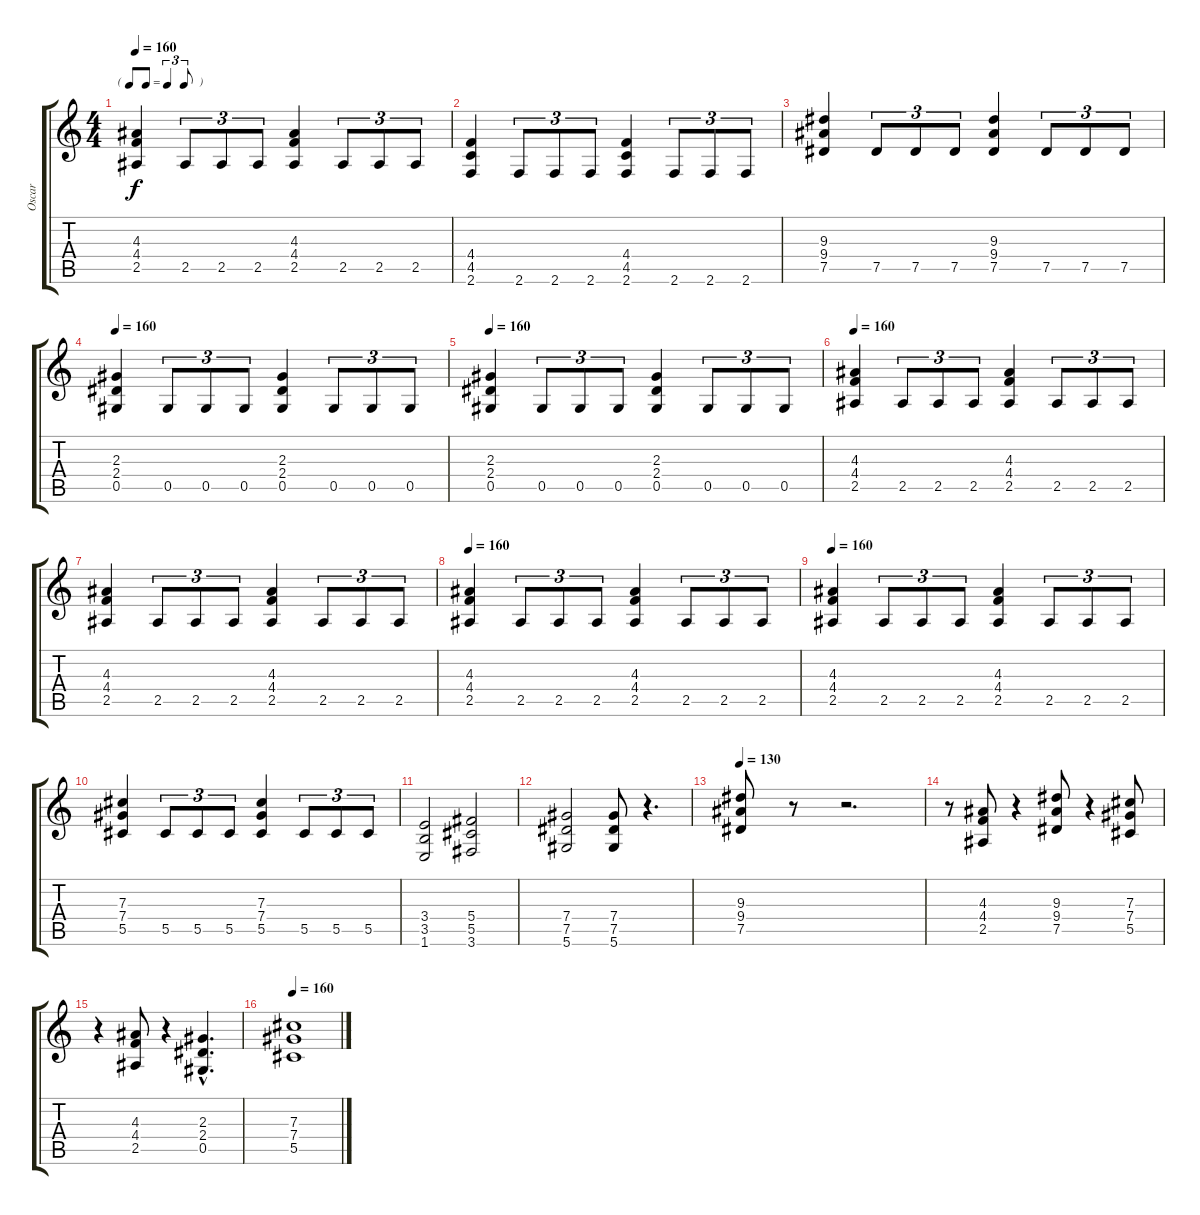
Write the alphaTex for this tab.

\track ("Oscar" "Oscar") {instrument distortionguitar}
\staff {score tabs}
\tuning (Eb4 Bb3 Gb3 Db3 Ab2 Eb2) {hide}
\ts (4 4)
\tf triplet8th
\tempo 160
\clef g2
\ks c
(4.3 4.4 2.5).4{dy f} 2.5.8{tu (3 2)} 2.5.8{tu (3 2)} 2.5.8{tu (3 2)} (4.3 4.4 2.5).4 2.5.8{tu (3 2)} 2.5.8{tu (3 2)} 2.5.8{tu (3 2)} |
(4.4 4.5 2.6).4 2.6.8{tu (3 2)} 2.6.8{tu (3 2)} 2.6.8{tu (3 2)} (4.4 4.5 2.6).4 2.6.8{tu (3 2)} 2.6.8{tu (3 2)} 2.6.8{tu (3 2)} |
(9.3 9.4 7.5).4 7.5.8{tu (3 2)} 7.5.8{tu (3 2)} 7.5.8{tu (3 2)} (9.3 9.4 7.5).4 7.5.8{tu (3 2)} 7.5.8{tu (3 2)} 7.5.8{tu (3 2)} |
\tempo 160
(2.3 2.4 0.5).4 0.5.8{tu (3 2)} 0.5.8{tu (3 2)} 0.5.8{tu (3 2)} (2.3 2.4 0.5).4 0.5.8{tu (3 2)} 0.5.8{tu (3 2)} 0.5.8{tu (3 2)} |
\tempo 160
(2.3 2.4 0.5).4 0.5.8{tu (3 2)} 0.5.8{tu (3 2)} 0.5.8{tu (3 2)} (2.3 2.4 0.5).4 0.5.8{tu (3 2)} 0.5.8{tu (3 2)} 0.5.8{tu (3 2)} |
\tempo 160
(4.3 4.4 2.5).4 2.5.8{tu (3 2)} 2.5.8{tu (3 2)} 2.5.8{tu (3 2)} (4.3 4.4 2.5).4 2.5.8{tu (3 2)} 2.5.8{tu (3 2)} 2.5.8{tu (3 2)} |
(4.3 4.4 2.5).4 2.5.8{tu (3 2)} 2.5.8{tu (3 2)} 2.5.8{tu (3 2)} (4.3 4.4 2.5).4 2.5.8{tu (3 2)} 2.5.8{tu (3 2)} 2.5.8{tu (3 2)} |
\tempo 160
(4.3 4.4 2.5).4 2.5.8{tu (3 2)} 2.5.8{tu (3 2)} 2.5.8{tu (3 2)} (4.3 4.4 2.5).4 2.5.8{tu (3 2)} 2.5.8{tu (3 2)} 2.5.8{tu (3 2)} |
\tempo 160
(4.3 4.4 2.5).4 2.5.8{tu (3 2)} 2.5.8{tu (3 2)} 2.5.8{tu (3 2)} (4.3 4.4 2.5).4 2.5.8{tu (3 2)} 2.5.8{tu (3 2)} 2.5.8{tu (3 2)} |
(7.3 7.4 5.5).4 5.5.8{tu (3 2)} 5.5.8{tu (3 2)} 5.5.8{tu (3 2)} (7.3 7.4 5.5).4 5.5.8{tu (3 2)} 5.5.8{tu (3 2)} 5.5.8{tu (3 2)} |
(3.4 3.5 1.6).2 (5.4 5.5 3.6).2 |
(7.4 7.5 5.6).2 (7.4 7.5 5.6).8 r.4{d} |
\tempo 130
(9.3 9.4 7.5).8 r.8 r.2{d} |
r.8 (4.3 4.4 2.5).8 r.4 (9.3 9.4 7.5).8 r.4 (7.3 7.4 5.5).8 |
r.4 (4.3 4.4 2.5).8 r.4 (2.3{hac} 2.4{hac} 0.5{hac}).4{d} |
\tempo 160
(7.3 7.4 5.5).1
